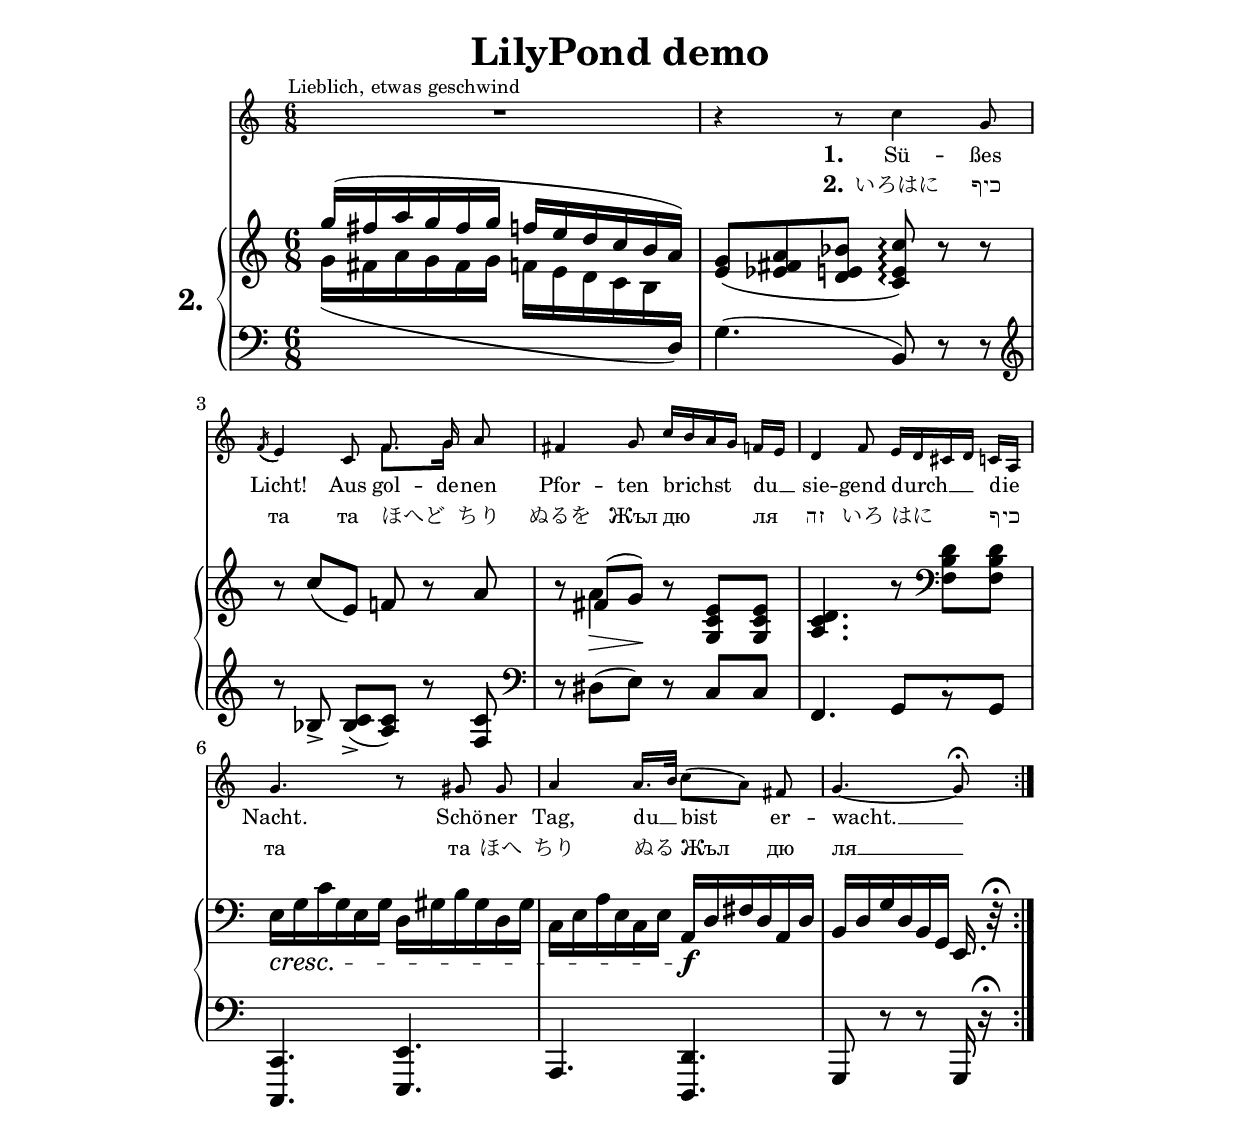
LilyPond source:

\header {
    title = "LilyPond demo"
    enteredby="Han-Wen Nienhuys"
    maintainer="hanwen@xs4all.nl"

    texidoc = "
heavily mutilated Edition Peters Morgenlied by Schubert"

}

\version "2.4.0"

ignoreMelisma =	\set ignoreMelismata = ##t
ignoreMelismaOff = \unset ignoreMelismata 

#(set-global-staff-size 21)

\paper  {
%#(set-global-staff-size (* 5.8 mm))
  indent = #(* mm 4)
  linewidth = #(* mm 140)
  interscoreline = 2.\mm
  betweensystemspace = 15\mm
  raggedbottom = ##t 
}

modernAccidentals = {
  \set Staff.extraNatural =  ##f
  \set Staff.autoAccidentals =  #'(Staff (same-octave . 1) (any-octave . 0))
  \set Staff.autoCautionaries =  #'()  
}


melody =    \relative c'' \repeat volta 2 \context Voice = "singer" {
    \time 6/8
    \autoBeamOff
    s1*0^\markup {  \bigger { \hspace #-3.0 Lieblich, etwas geschwind } }
  R2.
  r4 r8 c4 g8 |
 \acciaccatura { f16( }  e4) c8
    <<
	\new Voice { \stemUp f8. g16 }
	{ \stemDown f8.[ g16] } >> \stemNeutral a8 |
  fis4  g8 c16[ b a g] f[ e] |
  d4 f8
    \transpose a' e' \relative c'' { a16[ g fis! g] f![ d]  } |
  g4. r8 gis gis |
  a4 a16.[ b32] c8[( a]) fis8 |
  g4.~ g8-\fermata
}


firstVerse = \lyricmode {
    \set stanza = "1."
    
    Sü -- ßes Licht! Aus
    \ignoreMelisma
    gol --
    \ignoreMelismaOff

    de -- nen  Pfor -- ten brichst du __ | 
    sie -- gend durch __ die Nacht. Schö -- ner Tag, du __ bist er -- wacht. __ 
    }

secondVerse = \lyricmode {
    \set stanza = "2."
  いろはに כיף та та ほへど ちり  ぬるを
    
  Жъл  дю ля זה
    
  いろ はに כיף та та ほへ ちり ぬる
    
  Жъл дю ля __
    }

pianoRH =  \relative c''' \repeat volta 2\new Voice {
    #(set-accidental-style 'modern)
    \voiceOne
    g16( fis a g fis g f e d c b
    \oneVoice
    a ) | 
    <g e>8( <es fis a> <d e bes'> <c e c'>\arpeggio) r8 r | 
    r8 c'( e,) f r a |
    \once \override DynamicLineSpanner   #'padding =#3
    r8
	<< { fis( g) } \\
	<< { a4 } { s8\> s8\! }    >> >> r8 <e c g>8[  <e c g>] |
    <d c a>4. r8 \clef bass  <d b f> <d b f> |
    \setTextCresc
    e,16_" "\<
    g c g e g d gis b gis d gis |
    c, e a e c e a,-\f\! d fis d a d |
    b d g  d b g e16. r32\fermata
}

pianoLH =  \relative c'' \repeat volta 2\new Voice {
    #(set-accidental-style 'modern)
    \voiceTwo
    g16( fis a g fis g

    f e d c b

    \change Staff = down
	\oneVoice
    d,) | 
     g4.( b,8) r r
    \clef treble \grace s16 r8 <bes'>8-> <bes c>8->([ <a c>)] r <f c'> |
    \clef bass
    r8 dis( e) r c c |
    f,4.  g8[ r8 g] |
    <c, c,>4. <e e,>4. |
    a,4. <d d,>4. |
    g,8 r r g16 r16\fermata 
    }

\book {
    \score {
	<< \time 6/8
	   \new Staff \with {
	     fontSize = #-3
	     \override StaffSymbol #'staff-space = #(magstep -3)
	   } <<
	       \context Staff #(set-accidental-style 'modern)
	       \melody >>
	   \lyricsto "singer" \new Lyrics \firstVerse
	   \lyricsto "singer" \new Lyrics \secondVerse
	   \new PianoStaff << 
	       \set PianoStaff.instrument = \markup {
		   \bold
		   \bigger\bigger\bigger\bigger \huge "2." \hspace #1.0 }
	       \context Staff = up <<
		 \pianoRH
		 \pianoLH
		 >>
	       \context Staff = down { \clef bass \skip 1*2 }
	   >> 
       >>

	\layout {
	    \context {
		\Lyrics
		minimumVerticalExtent = #'(-0.85 . 2.2)
		\override LyricText #'font-size = #-1
	    }
	    \context {
		\Score
		\override Beam #'thickness = #0.55
		\override Beam #'auto-knee-gap = #4.0
		\override SpacingSpanner #'spacing-increment = #1.0
		\override Stem #'stemlet-length = #0.5
		\override Slur #'height-limit = #1.5
	    }
	    \context {
		\PianoStaff
		\override VerticalAlignment #'forced-distance = #10
	    }
	}
	\midi {
	    \tempo 4 = 70
	}
    }
}

